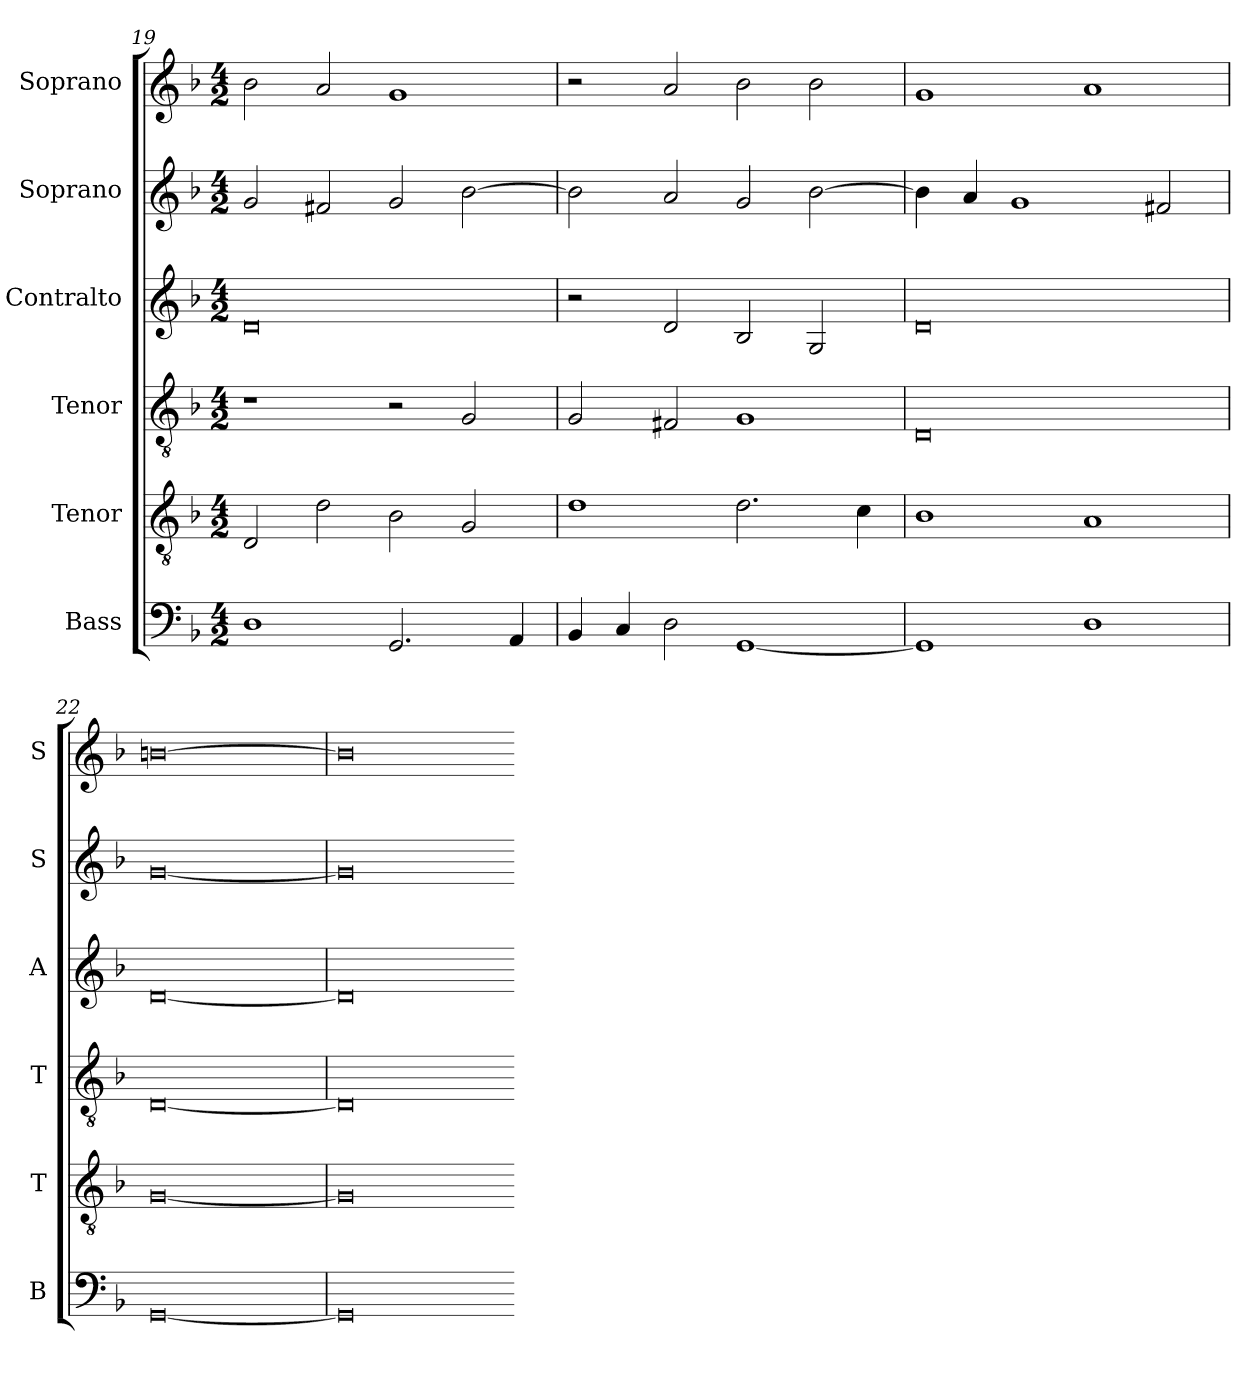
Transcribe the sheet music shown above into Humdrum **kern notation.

**kern	**kern	**kern	**kern	**kern	**kern
*part6	*part5	*part4	*part3	*part2	*part1
*staff6	*staff5	*staff4	*staff3	*staff2	*staff1
*I"Bass	*I"Tenor	*I"Tenor	*I"Contralto	*I"Soprano	*I"Soprano
*I'B	*I'T	*I'T	*I'A	*I'S	*I'S
*clefF4	*clefGv2	*clefGv2	*clefG2	*clefG2	*clefG2
*k[b-]	*k[b-]	*k[b-]	*k[b-]	*k[b-]	*k[b-]
*G:dor	*G:dor	*G:dor	*G:dor	*G:dor	*G:dor
*M4/2	*M4/2	*M4/2	*M4/2	*M4/2	*M4/2
=19	=19	=19	=19	=19	=19
1D	2D	1r	0d	2g	2b-
.	2d	.	.	2f#X	2a
2.GG	2B-	2r	.	2g	1g
.	2G	2G	.	[2b-	.
4AA	.	.	.	.	.
=20	=20	=20	=20	=20	=20
4BB-	1d	2G	2r	2b-]	2r
4C	.	.	.	.	.
2D	.	2F#X	2d	2a	2a
[1GG	2.d	1G	2B-	2g	2b-
.	.	.	2G	[2b-	2b-
.	4c	.	.	.	.
=21	=21	=21	=21	=21	=21
1GG]	1B-	0D	0d	4b-]	1g
.	.	.	.	4a	.
.	.	.	.	1g	.
1D	1A	.	.	.	1a
.	.	.	.	2f#X	.
=22	=22	=22	=22	=22	=22
[0GG	[0G	[0D	[0d	[0g	[0bn
=23	=23	=23	=23	=23	=23
0GG]	0G]	0D]	0d]	0g]	0b]
=-	=-	=-	=-	=-	=-
*-	*-	*-	*-	*-	*-
